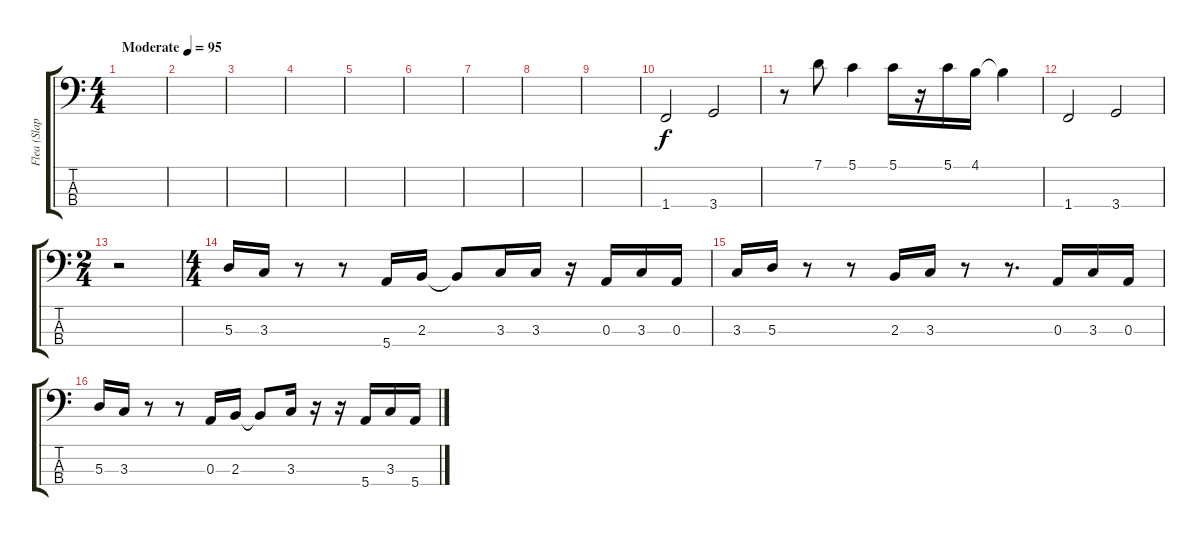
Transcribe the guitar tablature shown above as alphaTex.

\track ("Flea (Slap Bass)" "Flea (Slap") {instrument slapbass1}
\staff {score tabs}
\tuning (G2 D2 A1 E1) {hide}
\ts (4 4)
\tempo (95 "Moderate")
\clef f4
\ks c
|
|
|
|
|
|
|
|
|
1.4.2 3.4.2 |
r.8 7.1.8 5.1.4 5.1.16 r.16 5.1.16 4.1.16 4.1{t}.4 |
1.4.2 3.4.2 |
\ts (2 4)
r.2 |
\ts (4 4)
5.3.16 3.3.16 r.8 r.8 5.4.16 2.3.16 2.3{t}.8 3.3.16 3.3.16 r.16 0.3.16 3.3.16 0.3.16 |
3.3.16 5.3.16 r.8 r.8 2.3.16 3.3.16 r.8 r.8{d} 0.3.16 3.3.16 0.3.16 |
5.3.16 3.3.16 r.8 r.8 0.3.16 2.3.16 2.3{t}.8 3.3.16 r.16 r.16 5.4.16 3.3.16 5.4.16
